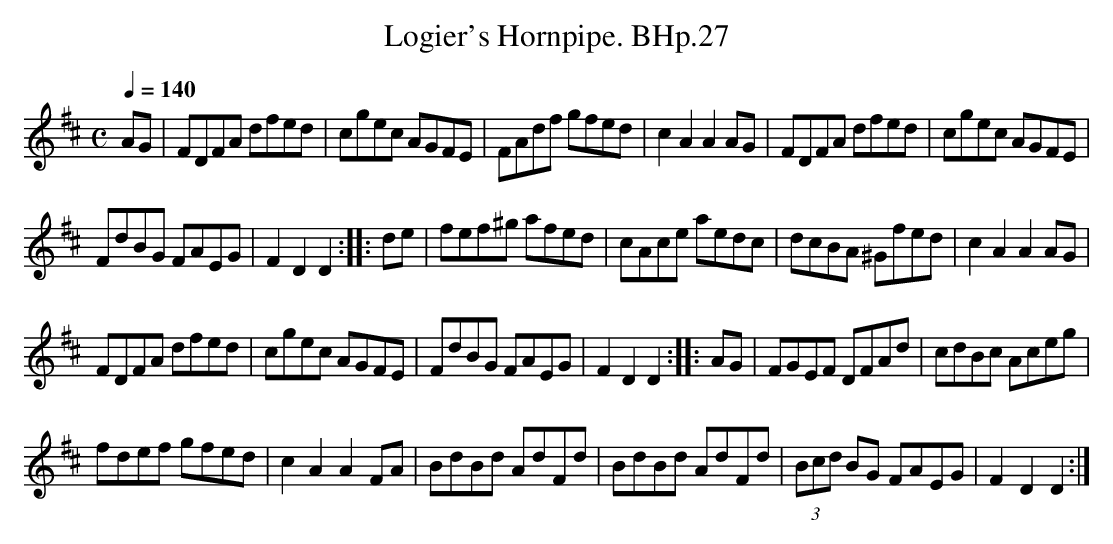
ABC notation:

X:1
T:Logier's Hornpipe. BHp.27
M:C
L:1/8
Q:1/4=140
K:D
AG|FDFA dfed|cgec AGFE|FAdf gfed|c2A2A2AG|FDFA dfed|cgec AGFE|
FdBG FAEG|F2D2D2::de|fef^g afed|cAce aedc|dcBA ^Gfed|c2A2A2AG|
FDFA dfed|cgec AGFE|FdBG FAEG|F2D2D2::AG|FGEF DFAd|cdBc Aceg|
fdef gfed|c2A2A2FA|BdBd AdFd|BdBd AdFd|(3Bcd BG FAEG|F2D2D2:|
